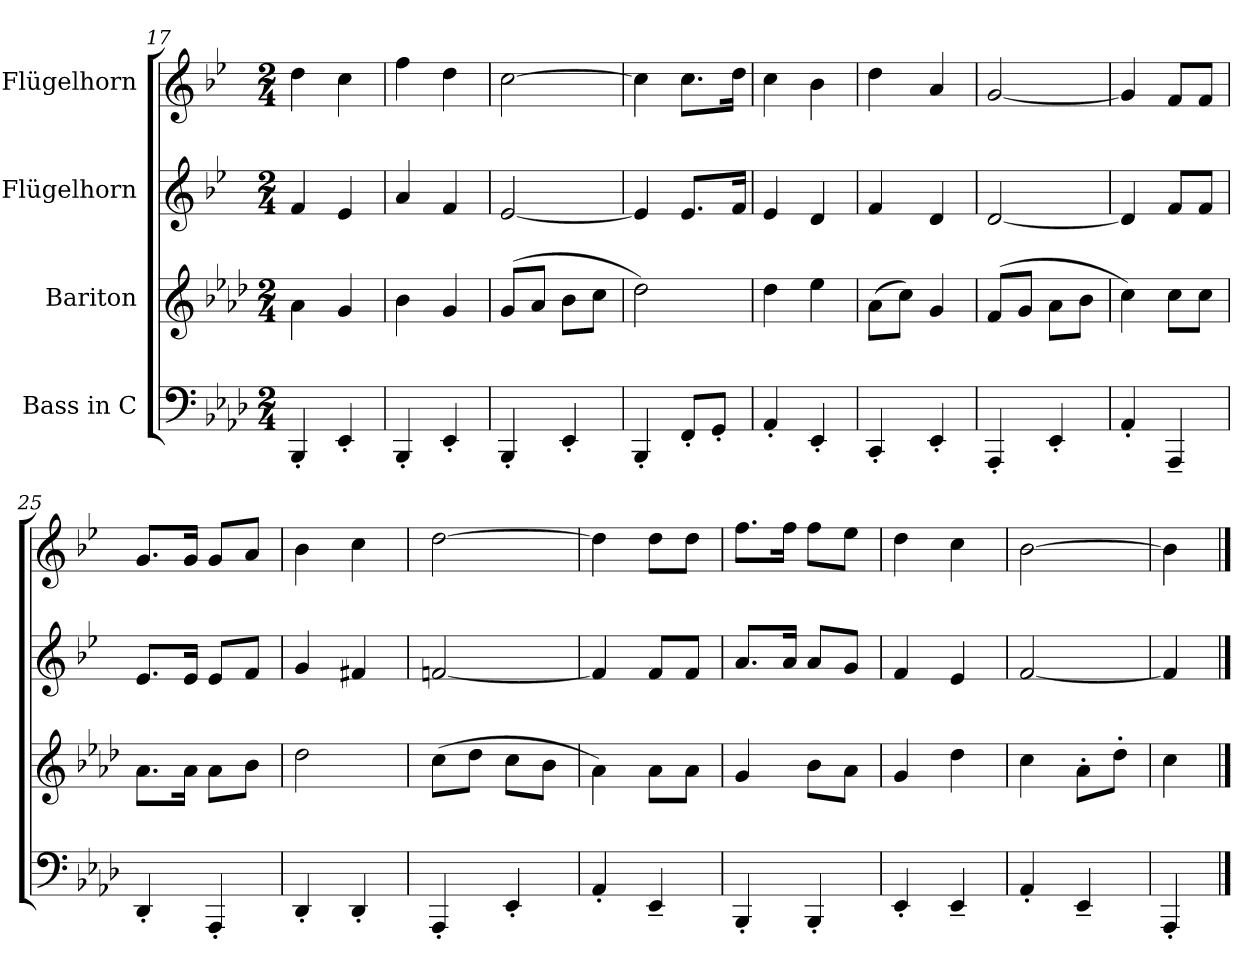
**kern	**kern	**kern	**kern
*part4	*part3	*part2	*part1
*staff4	*staff3	*staff2	*staff1
*I"Bass in C	*I"Bariton	*I"Flügelhorn	*I"Flügelhorn
*clefF4	*clefG2	*clefG2	*clefG2
*	*ITrd8c14	*ITrd1c2	*ITrd1c2
*k[b-e-a-d-]	*k[b-e-a-d-]	*k[b-e-a-d-]	*k[b-e-a-d-]
*A-:	*A-:	*A-:	*A-:
*M2/4	*M2/4	*M2/4	*M2/4
=17	=17	=17	=17
4BBB-'i/	4A-i\	4e-i/	4cci\
4EE-'i/	4Gi/	4d-i/	4b-i\
=18	=18	=18	=18
4BBB-'i/	4B-i\	4gi/	4ee-i\
4EE-'i/	4Gi/	4e-i/	4cci\
=19	=19	=19	=19
4BBB-'i/	(8Gi/L	[<2d-i/	[>2b-i\
.	8A-i/J	.	.
4EE-'i/	8B-i\L	.	.
.	8ci\J	.	.
=20	=20	=20	=20
4BBB-'i/	2d-i\)	4d-i/]	4b-i\]
8FF'i/L	.	8.d-i/L	8.b-i\L
8GG'i/J	.	.	.
.	.	16e-i/Jk	16cci\Jk
=21	=21	=21	=21
4AA-'i/	4d-i\	4d-i/	4b-i\
4EE-'i/	4e-i\	4ci/	4a-i\
!!LO:LB:g=z
=22	=22	=22	=22
4CC'i/	(8A-i\L	4e-i/	4cci\
.	8ci\J)	.	.
4EE-'i/	4Gi/	4ci/	4gi/
=23	=23	=23	=23
4AAA-'i/	(8Fi/L	[<2ci/	[<2fi/
.	8Gi/J	.	.
4EE-'i/	8A-i\L	.	.
.	8B-i\J	.	.
=24	=24	=24	=24
4AA-'i/	4ci\)	4ci/]	4fi/]
4AAA-~i/	8ci\L	8e-i/L	8e-i/L
.	8ci\J	8e-i/J	8e-i/J
=25	=25	=25	=25
4DD-'i/	8.A-i\L	8.d-i/L	8.fi/L
.	16A-i\Jk	16d-i/Jk	16fi/Jk
4AAA-'i/	8A-i\L	8d-i/L	8fi/L
.	8B-i\J	8e-i/J	8gi/J
=26	=26	=26	=26
4DD-'i/	2d-i\	4fi/	4a-i\
4DD-'i/	.	4eni/	4b-i\
=27	=27	=27	=27
4AAA-'i/	(8ci\L	[<2e-Xi/	[>2cci\
.	8d-i\J	.	.
4EE-'i/	8ci\L	.	.
.	8B-i\J	.	.
=28	=28	=28	=28
4AA-'i/	4A-i\)	4e-i/]	4cci\]
4EE-~i/	8A-i\L	8e-i/L	8cci\L
.	8A-i\J	8e-i/J	8cci\J
=29	=29	=29	=29
4BBB-'i/	4Gi/	8.gi/L	8.ee-i\L
.	.	16gi/Jk	16ee-i\Jk
4BBB-'i/	8B-i\L	8gi/L	8ee-i\L
.	8A-i\J	8fi/J	8dd-i\J
=30	=30	=30	=30
4EE-'i/	4Gi/	4e-i/	4cci\
4EE-~i/	4d-i\	4d-i/	4b-i\
=31	=31	=31	=31
4AA-'i/	4ci\	[<2e-i/	[>2a-i\
4EE-~i/	8A-'i\L	.	.
.	8d-'i\J	.	.
=32	=32	=32	=32
4AAA-'i/	4ci\	4e-i/]	4a-i\]
==	==	==	==
*-	*-	*-	*-
